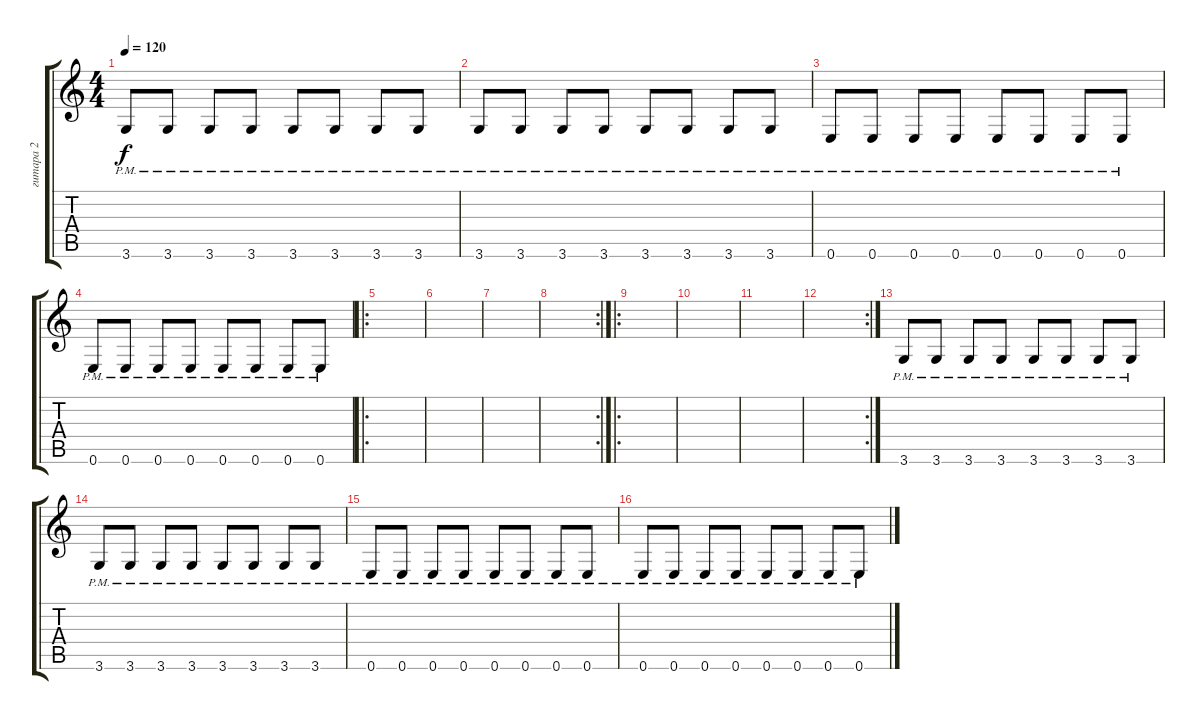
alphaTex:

\track ("гитара 2" "гитара 2") {instrument distortionguitar}
\staff {score tabs}
\tuning (E4 B3 G3 D3 A2 E2) {hide}
\ts (4 4)
\tempo 120
\clef g2
\ks c
3.6{pm}.8{dy f} 3.6{pm}.8 3.6{pm}.8 3.6{pm}.8 3.6{pm}.8 3.6{pm}.8 3.6{pm}.8 3.6{pm}.8 |
3.6{pm}.8 3.6{pm}.8 3.6{pm}.8 3.6{pm}.8 3.6{pm}.8 3.6{pm}.8 3.6{pm}.8 3.6{pm}.8 |
0.6{pm}.8 0.6{pm}.8 0.6{pm}.8 0.6{pm}.8 0.6{pm}.8 0.6{pm}.8 0.6{pm}.8 0.6{pm}.8 |
0.6{pm}.8 0.6{pm}.8 0.6{pm}.8 0.6{pm}.8 0.6{pm}.8 0.6{pm}.8 0.6{pm}.8 0.6{pm}.8 |
\ro
|
|
|
\rc 2
|
\ro
|
|
|
\rc 2
|
3.6{pm}.8 3.6{pm}.8 3.6{pm}.8 3.6{pm}.8 3.6{pm}.8 3.6{pm}.8 3.6{pm}.8 3.6{pm}.8 |
3.6{pm}.8 3.6{pm}.8 3.6{pm}.8 3.6{pm}.8 3.6{pm}.8 3.6{pm}.8 3.6{pm}.8 3.6{pm}.8 |
0.6{pm}.8 0.6{pm}.8 0.6{pm}.8 0.6{pm}.8 0.6{pm}.8 0.6{pm}.8 0.6{pm}.8 0.6{pm}.8 |
0.6{pm}.8 0.6{pm}.8 0.6{pm}.8 0.6{pm}.8 0.6{pm}.8 0.6{pm}.8 0.6{pm}.8 0.6{pm}.8
